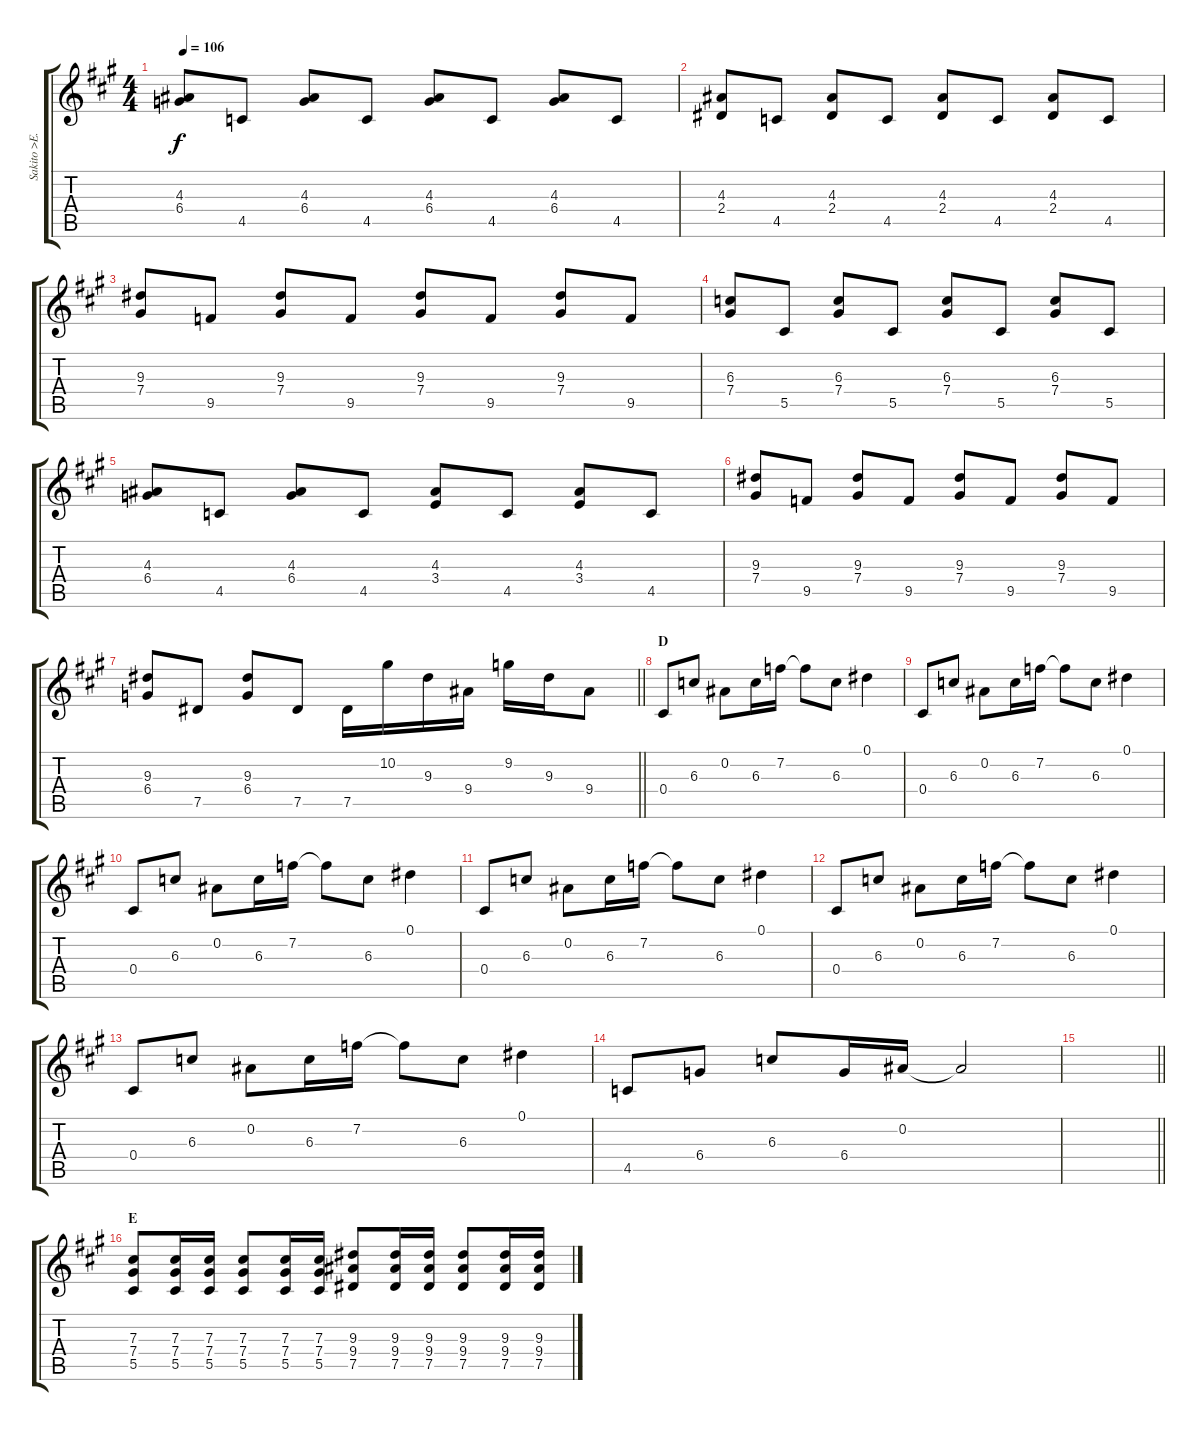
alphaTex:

\track ("Sakito >E.Gt" "Sakito >E.") {instrument distortionguitar}
\staff {score tabs}
\tuning (Eb4 Bb3 Gb3 Db3 Ab2 Eb2) {hide}
\ts (4 4)
\tempo 106
\clef g2
\ks a
(4.3 6.4).8{dy f} 4.5.8 (4.3 6.4).8 4.5.8 (4.3 6.4).8 4.5.8 (4.3 6.4).8 4.5.8 |
(4.3 2.4).8 4.5.8 (4.3 2.4).8 4.5.8 (4.3 2.4).8 4.5.8 (4.3 2.4).8 4.5.8 |
(9.3 7.4).8 9.5.8 (9.3 7.4).8 9.5.8 (9.3 7.4).8 9.5.8 (9.3 7.4).8 9.5.8 |
(6.3 7.4).8 5.5.8 (6.3 7.4).8 5.5.8 (6.3 7.4).8 5.5.8 (6.3 7.4).8 5.5.8 |
(4.3 6.4).8 4.5.8 (4.3 6.4).8 4.5.8 (4.3 3.4).8 4.5.8 (4.3 3.4).8 4.5.8 |
(9.3 7.4).8 9.5.8 (9.3 7.4).8 9.5.8 (9.3 7.4).8 9.5.8 (9.3 7.4).8 9.5.8 |
\barLineRight lightlight
(9.3 6.4).8 7.5.8 (9.3 6.4).8 7.5.8 7.5.16 10.2.16 9.3.16 9.4.16 9.2.16 9.3.16 9.4.8 |
\section ("" "D")
0.4.8 6.3.8 0.2.8 6.3.16 7.2.16 7.2{t}.8 6.3.8 0.1.4 |
0.4.8 6.3.8 0.2.8 6.3.16 7.2.16 7.2{t}.8 6.3.8 0.1.4 |
0.4.8 6.3.8 0.2.8 6.3.16 7.2.16 7.2{t}.8 6.3.8 0.1.4 |
0.4.8 6.3.8 0.2.8 6.3.16 7.2.16 7.2{t}.8 6.3.8 0.1.4 |
0.4.8 6.3.8 0.2.8 6.3.16 7.2.16 7.2{t}.8 6.3.8 0.1.4 |
0.4.8 6.3.8 0.2.8 6.3.16 7.2.16 7.2{t}.8 6.3.8 0.1.4 |
4.5.8 6.4.8 6.3.8 6.4.16 0.2.16 0.2{t}.2 |
\barLineRight lightlight
|
\section ("" "E")
(7.3 7.4 5.5).8 (7.3 7.4 5.5).16 (7.3 7.4 5.5).16 (7.3 7.4 5.5).8 (7.3 7.4 5.5).16 (7.3 7.4 5.5).16 (9.3 9.4 7.5).8 (9.3 9.4 7.5).16 (9.3 9.4 7.5).16 (9.3 9.4 7.5).8 (9.3 9.4 7.5).16 (9.3 9.4 7.5).16
